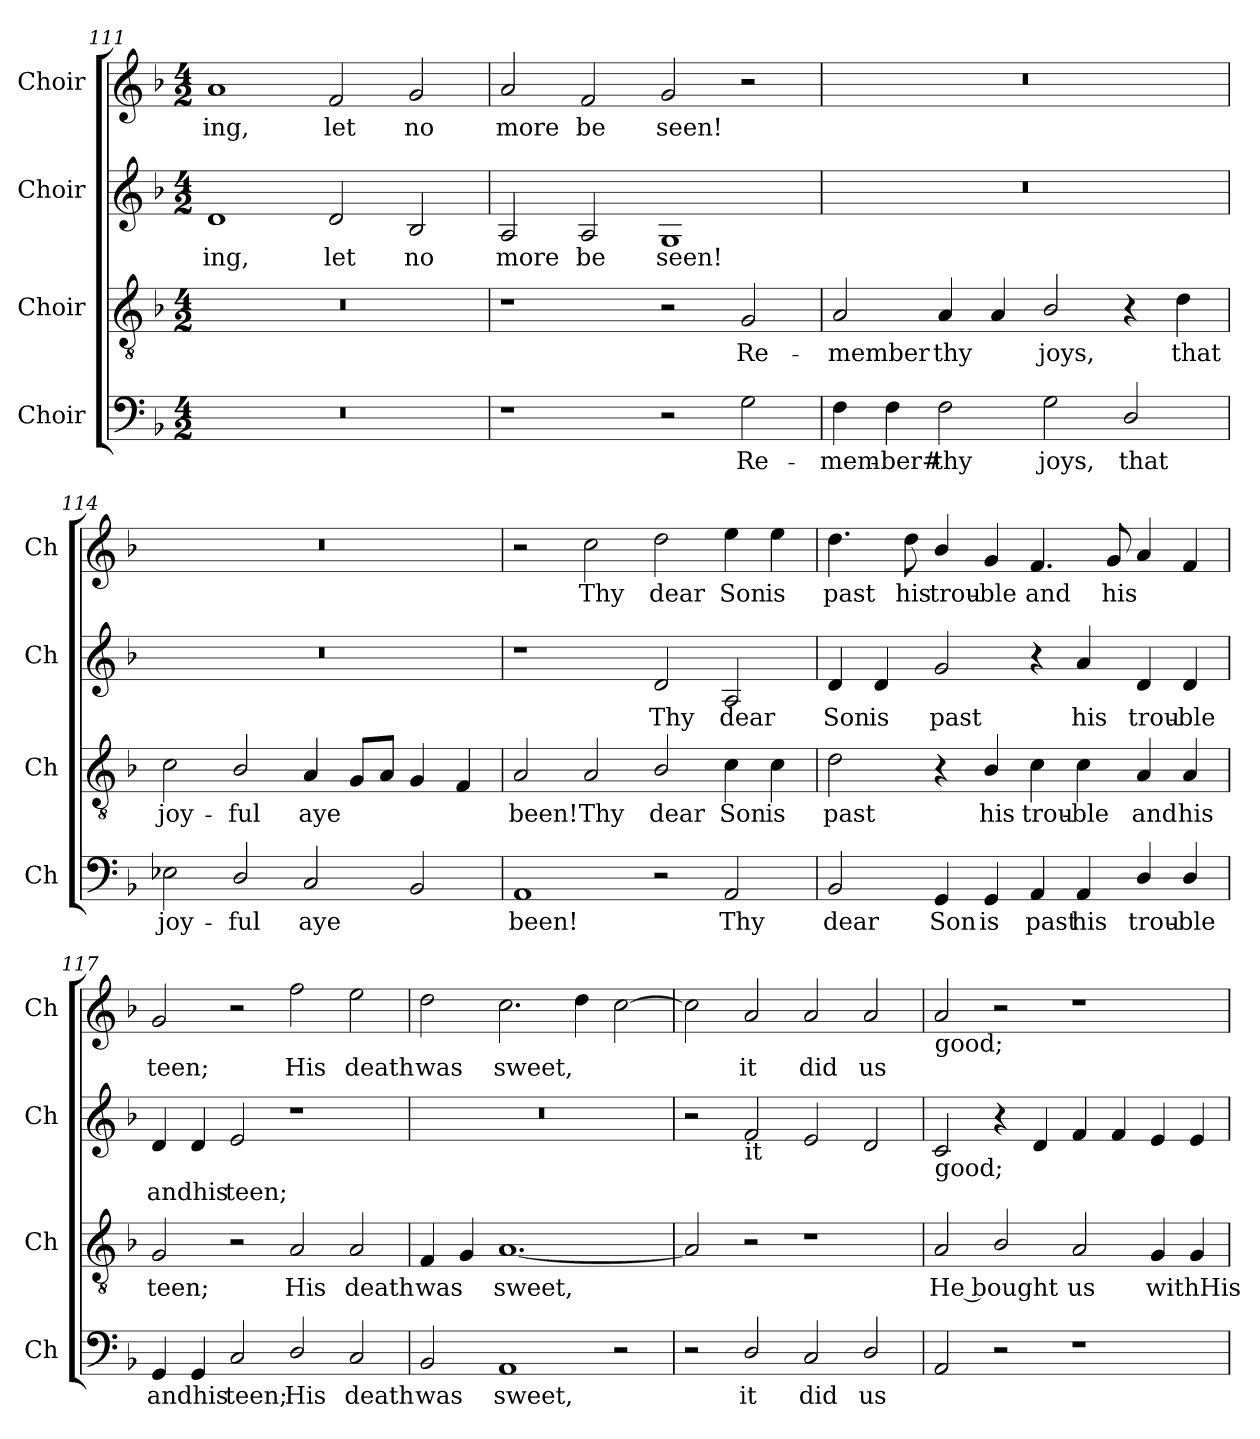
**kern	**text	**kern	**text	**kern	**text	**kern	**text
*part4	*part4	*part3	*part3	*part2	*part2	*part1	*part1
*staff4	*staff4	*staff3	*staff3	*staff2	*staff2	*staff1	*staff1
*I"Choir	*	*I"Choir	*	*I"Choir	*	*I"Choir	*
*I'Ch	*	*I'Ch	*	*I'Ch	*	*I'Ch	*
*clefF4	*	*clefGv2	*	*clefG2	*	*clefG2	*
*k[b-]	*	*k[b-]	*	*k[b-]	*	*k[b-]	*
*M4/2	*	*M4/2	*	*M4/2	*	*M4/2	*
=111	=111	=111	=111	=111	=111	=111	=111
!	!	!	!	!	!LO:LY:b	!	!LO:LY:b
0r	.	0r	.	1d	-ing,	1a	-ing,
!	!	!	!	!	!LO:LY:b	!	!LO:LY:b
.	.	.	.	2d/	let	2f/	let
!	!	!	!	!	!LO:LY:b	!	!LO:LY:b
.	.	.	.	2B-/	no	2g/	no
!!LO:PB:g=z
=112	=112	=112	=112	=112	=112	=112	=112
!	!	!	!	!	!LO:LY:b	!	!LO:LY:b
1r	.	1r	.	2A/	more	2a/	more
!	!	!	!	!	!LO:LY:b	!	!LO:LY:b
.	.	.	.	2A/	be	2f/	be
!	!	!	!	!	!LO:LY:b	!	!LO:LY:b
2r	.	2r	.	1G	seen!	2g/	seen!
!	!LO:LY:b	!	!LO:LY:b	!	!	!	!
2G\	Re-	2G/	Re-	.	.	2r	.
=113	=113	=113	=113	=113	=113	=113	=113
!	!LO:LY:b	!	!LO:LY:b	!	!	!	!
4F\	-mem-	2A/	-mem­ber	0r	.	0r	.
!	!LO:LY:b	!	!	!	!	!	!
4F\	-ber#	.	.	.	.	.	.
!	!LO:LY:b	!	!LO:LY:b	!	!	!	!
2F\	thy	4A/	thy	.	.	.	.
.	.	4A/	.	.	.	.	.
!	!LO:LY:b	!	!LO:LY:b	!	!	!	!
2G\	joys,	2B-/	joys,	.	.	.	.
!	!LO:LY:b	!	!	!	!	!	!
2D/	that	4r	.	.	.	.	.
!	!	!	!LO:LY:b	!	!	!	!
.	.	4d\	that	.	.	.	.
=114	=114	=114	=114	=114	=114	=114	=114
!	!LO:LY:b	!	!LO:LY:b	!	!	!	!
2E-X\	joy-	2c\	joy-	0r	.	0r	.
!	!LO:LY:b	!	!LO:LY:b	!	!	!	!
2D/	-ful	2B-/	-ful	.	.	.	.
!	!LO:LY:b	!	!LO:LY:b	!	!	!	!
2C/	aye	4A/	aye	.	.	.	.
.	.	8GL	.	.	.	.	.
.	.	8AJ	.	.	.	.	.
2BB-/	.	4G/	.	.	.	.	.
.	.	4F/	.	.	.	.	.
=115	=115	=115	=115	=115	=115	=115	=115
!	!LO:LY:b	!	!LO:LY:b	!	!	!	!
1AA	been!	2A/	been!	1r	.	2r	.
!	!	!	!LO:LY:b	!	!	!	!LO:LY:b
.	.	2A/	Thy	.	.	2cc\	Thy
!	!	!	!LO:LY:b	!	!LO:LY:b	!	!LO:LY:b
2r	.	2B-/	dear	2d/	Thy	2dd\	dear
!	!LO:LY:b	!	!LO:LY:b	!	!LO:LY:b	!	!LO:LY:b
2AA/	Thy	4c\	Son	2A/	dear	4ee\	Son
!	!	!	!LO:LY:b	!	!	!	!LO:LY:b
.	.	4c\	is	.	.	4ee\	is
!!LO:LB:g=z
=116	=116	=116	=116	=116	=116	=116	=116
!	!LO:LY:b	!	!LO:LY:b	!	!LO:LY:b	!	!LO:LY:b
2BB-/	dear	2d\	past	4d/	Son	4.dd\	past
!	!	!	!	!	!LO:LY:b	!	!
.	.	.	.	4d/	is	.	.
!	!	!	!	!	!	!	!LO:LY:b
.	.	.	.	.	.	8dd\	his
!	!LO:LY:b	!	!	!	!LO:LY:b	!	!LO:LY:b
4GG/	Son	4r	.	2g/	past	4b-/	trou-
!	!LO:LY:b	!	!LO:LY:b	!	!	!	!LO:LY:b
4GG/	is	4B-/	his	.	.	4g/	-ble
!	!LO:LY:b	!	!LO:LY:b	!	!	!	!LO:LY:b
4AA/	past	4c\	trou-	4r	.	4.f/	and
!	!LO:LY:b	!	!LO:LY:b	!	!LO:LY:b	!	!
4AA/	his	4c\	-ble	4a/	his	.	.
!	!	!	!	!	!	!	!LO:LY:b
.	.	.	.	.	.	8g/	his
!	!LO:LY:b	!	!LO:LY:b	!	!LO:LY:b	!	!
4D/	trou-	4A/	and	4d/	trou-	4a/	.
!	!LO:LY:b	!	!LO:LY:b	!	!LO:LY:b	!	!
4D/	-ble	4A/	his	4d/	-ble	4f/	.
=117	=117	=117	=117	=117	=117	=117	=117
!	!LO:LY:b	!	!LO:LY:b	!	!LO:LY:b	!	!LO:LY:b
4GG/	andhis	2G/	teen;	4d/	andhis	2g/	teen;
4GG/	.	.	.	4d/	.	.	.
!	!LO:LY:b	!	!	!	!LO:LY:b	!	!
2C/	teen;	2r	.	2e/	teen;	2r	.
!	!LO:LY:b	!	!LO:LY:b	!	!	!	!LO:LY:b
2D/	His	2A/	His	1r	.	2ff\	His
!	!LO:LY:b	!	!LO:LY:b	!	!	!	!LO:LY:b
2C/	death	2A/	death	.	.	2ee\	death
=118	=118	=118	=118	=118	=118	=118	=118
!	!LO:LY:b	!	!LO:LY:b	!	!	!	!LO:LY:b
2BB-/	was	4F/	was	0r	.	2dd\	was
.	.	4G/	.	.	.	.	.
!	!LO:LY:b	!	!LO:LY:b	!	!	!	!LO:LY:b
1AA	sweet,	[1.A	sweet,	.	.	2.cc\	sweet,
.	.	.	.	.	.	4dd\	.
2r	.	.	.	.	.	[2cc\	.
=119	=119	=119	=119	=119	=119	=119	=119
2r	.	2A/]	.	2r	.	2cc\]	.
!	!	!	!	!LO:TX:b:t=it	!	!	!
!	!LO:LY:b	!	!	!	!	!	!LO:LY:b
2D/	it	2r	.	2f/	.	2a/	it
!	!LO:LY:b	!	!	!	!	!	!LO:LY:b
2C/	did	1r	.	2e/	.	2a/	did
!	!LO:LY:b	!	!	!	!	!	!LO:LY:b
2D/	us	.	.	2d/	.	2a/	us
!!LO:LB:g=z
=120	=120	=120	=120	=120	=120	=120	=120
!	!	!	!	!	!	!LO:TX:b:t=good;	!
!	!	!	!	!LO:TX:b:t=good;	!	!	!
!	!	!	!LO:LY:b	!	!	!	!
2AA/	.	2A/	He bought	2c/	.	2a/	.
2r	.	2B-/	.	4r	.	2r	.
.	.	.	.	4d/	.	.	.
!	!	!	!LO:LY:b	!	!	!	!
1r	.	2A/	us	4f/	.	1r	.
.	.	.	.	4f/	.	.	.
!	!	!	!LO:LY:b	!	!	!	!
.	.	4G/	withHis	4e/	.	.	.
.	.	4G/	.	4e/	.	.	.
=	=	=	=	=	=	=	=
*-	*-	*-	*-	*-	*-	*-	*-
